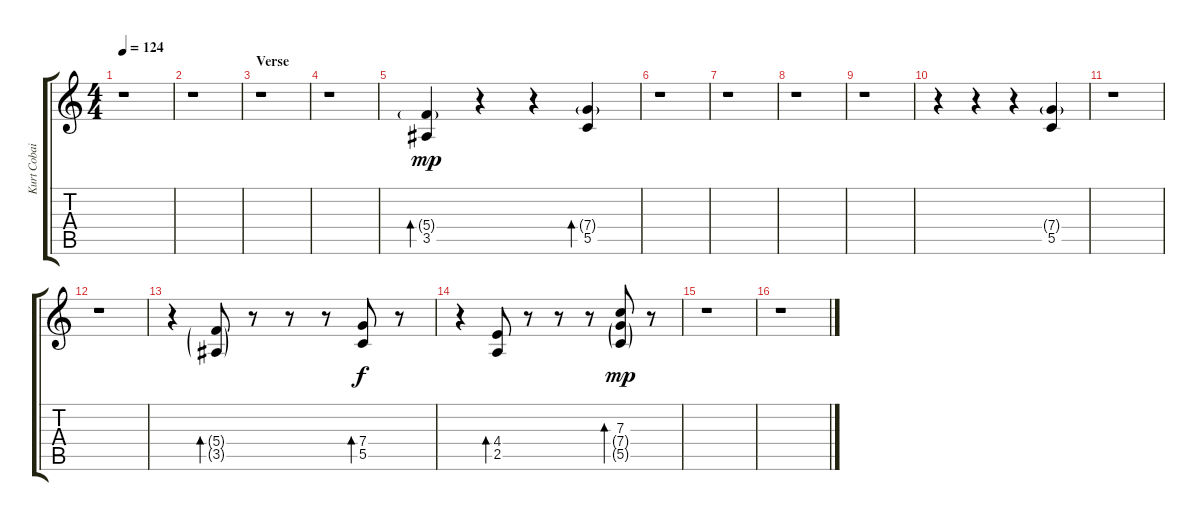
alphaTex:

\track ("Kurt Cobain" "Kurt Cobai") {instrument electricguitarmuted}
\staff {score tabs}
\tuning (D4 A3 F3 C3 G2 D2) {hide}
\ts (4 4)
\tempo 124
\clef g2
\ks c
r.1{dy f} |
r.1 |
\section ("" "Verse")
r.1 |
r.1 |
(5.4{g} 3.5).4{bd 120 dy mp instrument electricguitarclean} r.4 r.4 (7.4{g} 5.5).4{bd 120} |
r.1 |
r.1 |
r.1 |
r.1 |
r.4 r.4 r.4 (7.4{g} 5.5).4 |
r.1 |
r.1 |
r.4{instrument electricguitarmuted} (5.4{g} 3.5{g}).8{bd 30} r.8 r.8 r.8 (7.4 5.5).8{bd 120 dy f} r.8 |
r.4 (4.4 2.5).8{bd 120} r.8 r.8 r.8 (7.3 7.4{g} 5.5{g}).8{bd 120 dy mp instrument electricguitarclean} r.8 |
r.1 |
r.1
